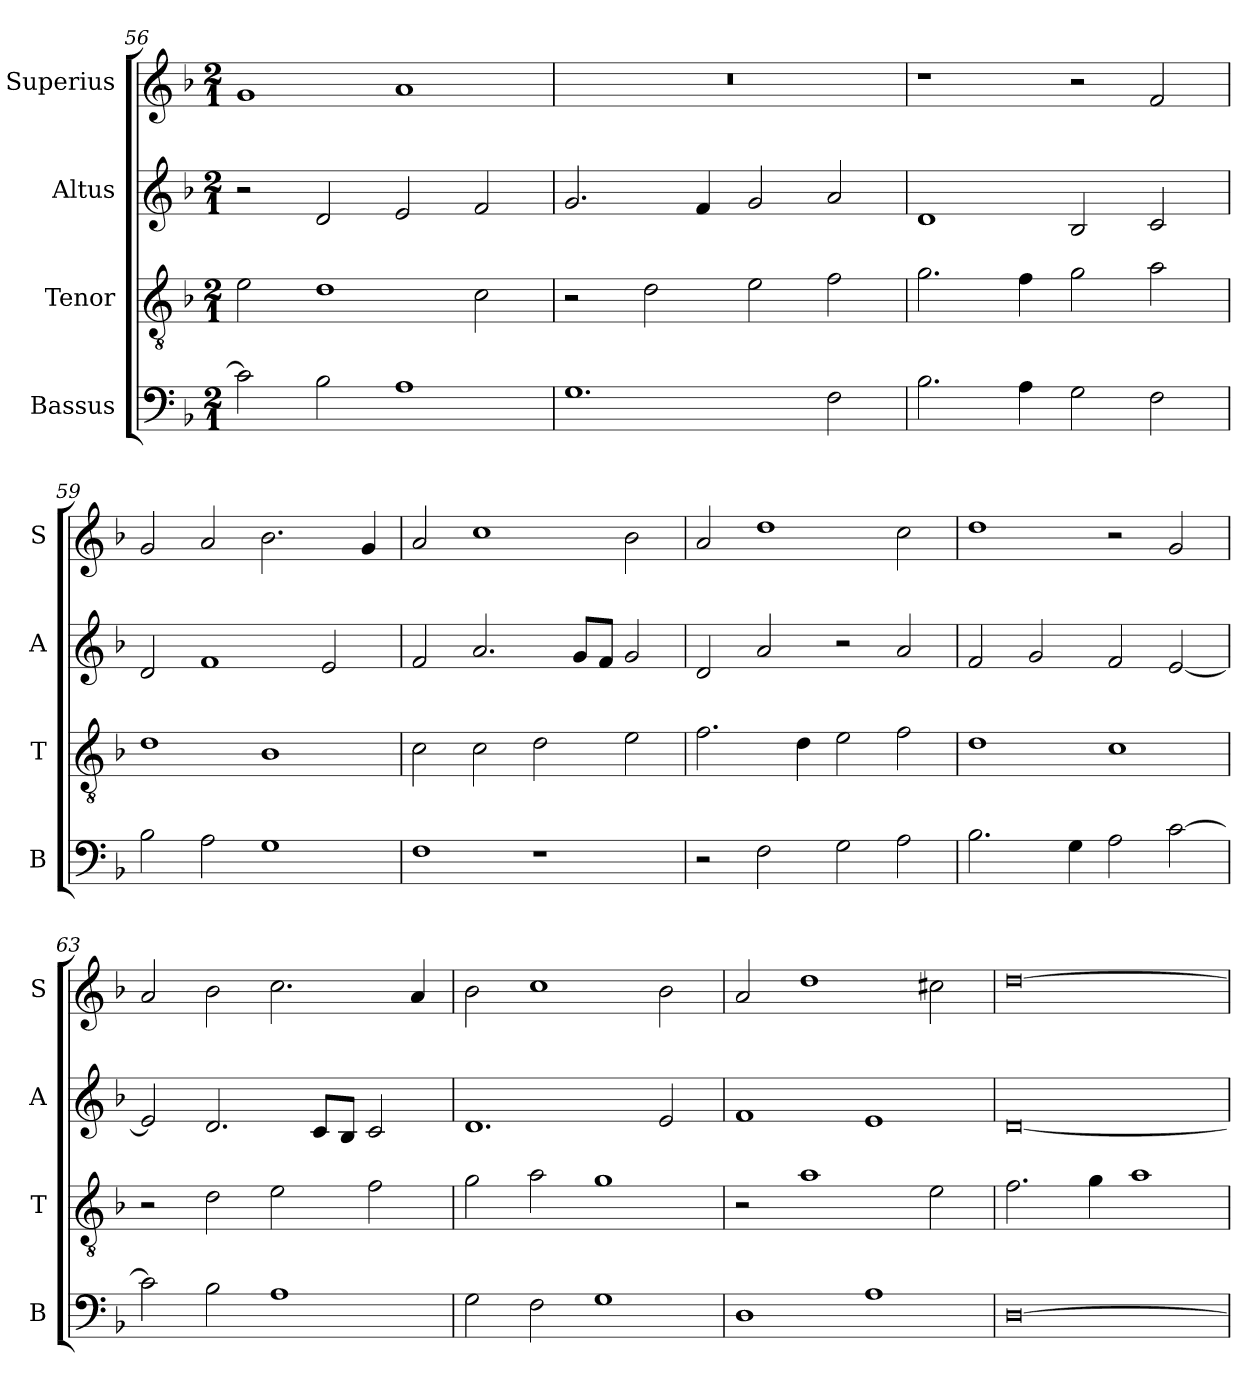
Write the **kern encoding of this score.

**kern	**kern	**kern	**kern
*part4	*part3	*part2	*part1
*staff4	*staff3	*staff2	*staff1
*I"Bassus	*I"Tenor	*I"Altus	*I"Superius
*I'B	*I'T	*I'A	*I'S
*clefF4	*clefGv2	*clefG2	*clefG2
*k[b-]	*k[b-]	*k[b-]	*k[b-]
*F:	*F:	*F:	*F:
*M2/1	*M2/1	*M2/1	*M2/1
=56	=56	=56	=56
2c]	2e	2r	1g
2B-	1d	2d	.
1A	.	2e	1a
.	2c	2f	.
=57	=57	=57	=57
1.G	2r	2.g	0r
.	2d	.	.
.	.	4f	.
.	2e	2g	.
2F	2f	2a	.
=58	=58	=58	=58
2.B-	2.g	1d	1r
4A	4f	.	.
2G	2g	2B-	2r
2F	2a	2c	2f
=59	=59	=59	=59
2B-	1d	2d	2g
2A	.	1f	2a
1G	1B-	.	2.b-
.	.	2e	.
.	.	.	4g
=60	=60	=60	=60
1F	2c	2f	2a
.	2c	2.a	1cc
1r	2d	.	.
.	.	8gL	.
.	.	8fJ	.
.	2e	2g	2b-
=61	=61	=61	=61
2r	2.f	2d	2a
2F	.	2a	1dd
.	4d	.	.
2G	2e	2r	.
2A	2f	2a	2cc
=62	=62	=62	=62
2.B-	1d	2f	1dd
.	.	2g	.
4G	.	.	.
2A	1c	2f	2r
[2c	.	[2e	2g
=63	=63	=63	=63
2c]	2r	2e]	2a
2B-	2d	2.d	2b-
1A	2e	.	2.cc
.	.	8cL	.
.	.	8B-J	.
.	2f	2c	.
.	.	.	4a
=64	=64	=64	=64
2G	2g	1.d	2b-
2F	2a	.	1cc
1G	1g	.	.
.	.	2e	2b-
=65	=65	=65	=65
1D	2r	1f	2a
.	1a	.	1dd
1A	.	1e	.
.	2e	.	2cc#X
=66	=66	=66	=66
[0D	2.f	[0d	[0dd
.	4g	.	.
.	1a	.	.
=	=	=	=
*-	*-	*-	*-
